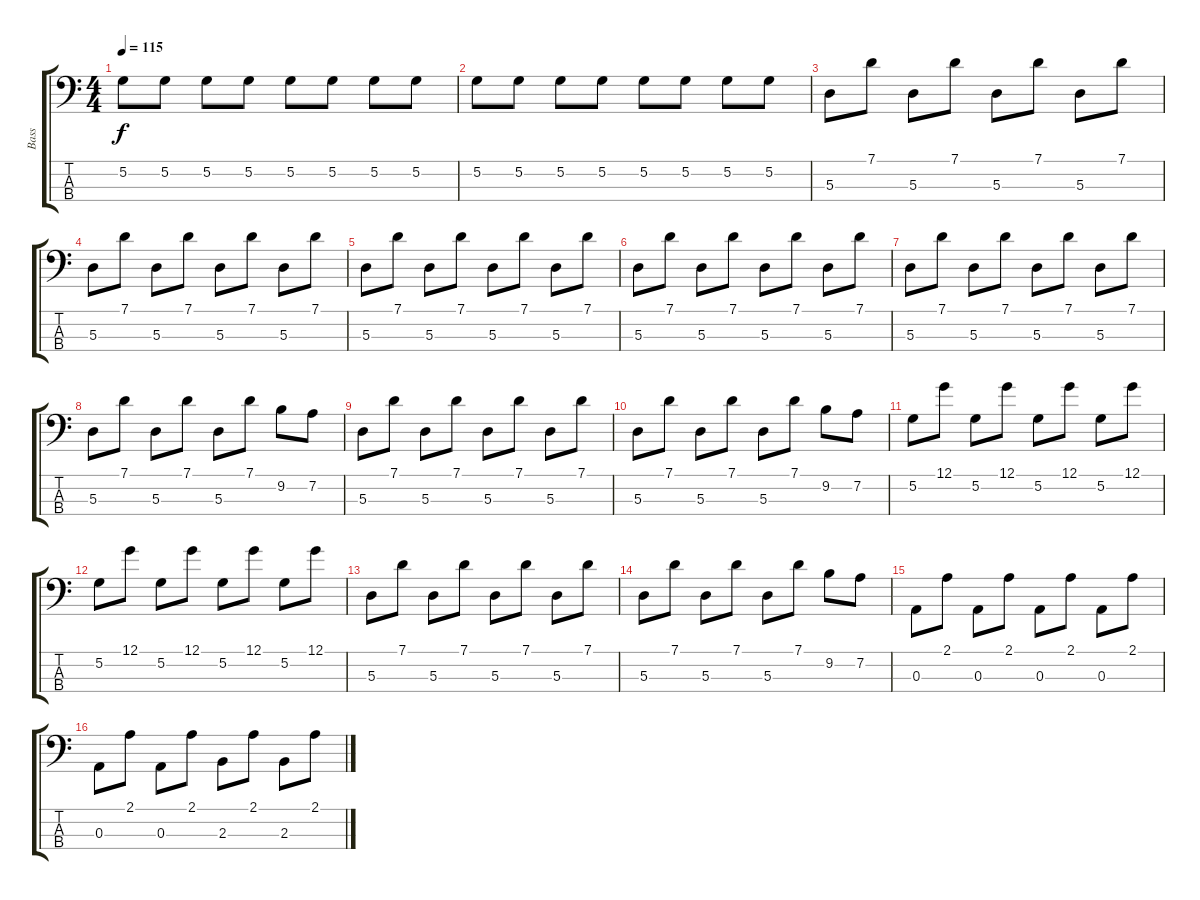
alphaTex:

\track ("Bass" "Bass") {instrument electricbassfinger}
\staff {score tabs}
\tuning (G2 D2 A1 E1) {hide}
\ts (4 4)
\tempo 115
\clef f4
\ks c
5.2.8{dy f} 5.2.8 5.2.8 5.2.8 5.2.8 5.2.8 5.2.8 5.2.8 |
5.2.8 5.2.8 5.2.8 5.2.8 5.2.8 5.2.8 5.2.8 5.2.8 |
5.3.8 7.1.8 5.3.8 7.1.8 5.3.8 7.1.8 5.3.8 7.1.8 |
5.3.8 7.1.8 5.3.8 7.1.8 5.3.8 7.1.8 5.3.8 7.1.8 |
5.3.8 7.1.8 5.3.8 7.1.8 5.3.8 7.1.8 5.3.8 7.1.8 |
5.3.8 7.1.8 5.3.8 7.1.8 5.3.8 7.1.8 5.3.8 7.1.8 |
5.3.8 7.1.8 5.3.8 7.1.8 5.3.8 7.1.8 5.3.8 7.1.8 |
5.3.8 7.1.8 5.3.8 7.1.8 5.3.8 7.1.8 9.2.8 7.2.8 |
5.3.8 7.1.8 5.3.8 7.1.8 5.3.8 7.1.8 5.3.8 7.1.8 |
5.3.8 7.1.8 5.3.8 7.1.8 5.3.8 7.1.8 9.2.8 7.2.8 |
5.2.8 12.1.8 5.2.8 12.1.8 5.2.8 12.1.8 5.2.8 12.1.8 |
5.2.8 12.1.8 5.2.8 12.1.8 5.2.8 12.1.8 5.2.8 12.1.8 |
5.3.8 7.1.8 5.3.8 7.1.8 5.3.8 7.1.8 5.3.8 7.1.8 |
5.3.8 7.1.8 5.3.8 7.1.8 5.3.8 7.1.8 9.2.8 7.2.8 |
0.3.8 2.1.8 0.3.8 2.1.8 0.3.8 2.1.8 0.3.8 2.1.8 |
0.3.8 2.1.8 0.3.8 2.1.8 2.3.8 2.1.8 2.3.8 2.1.8
